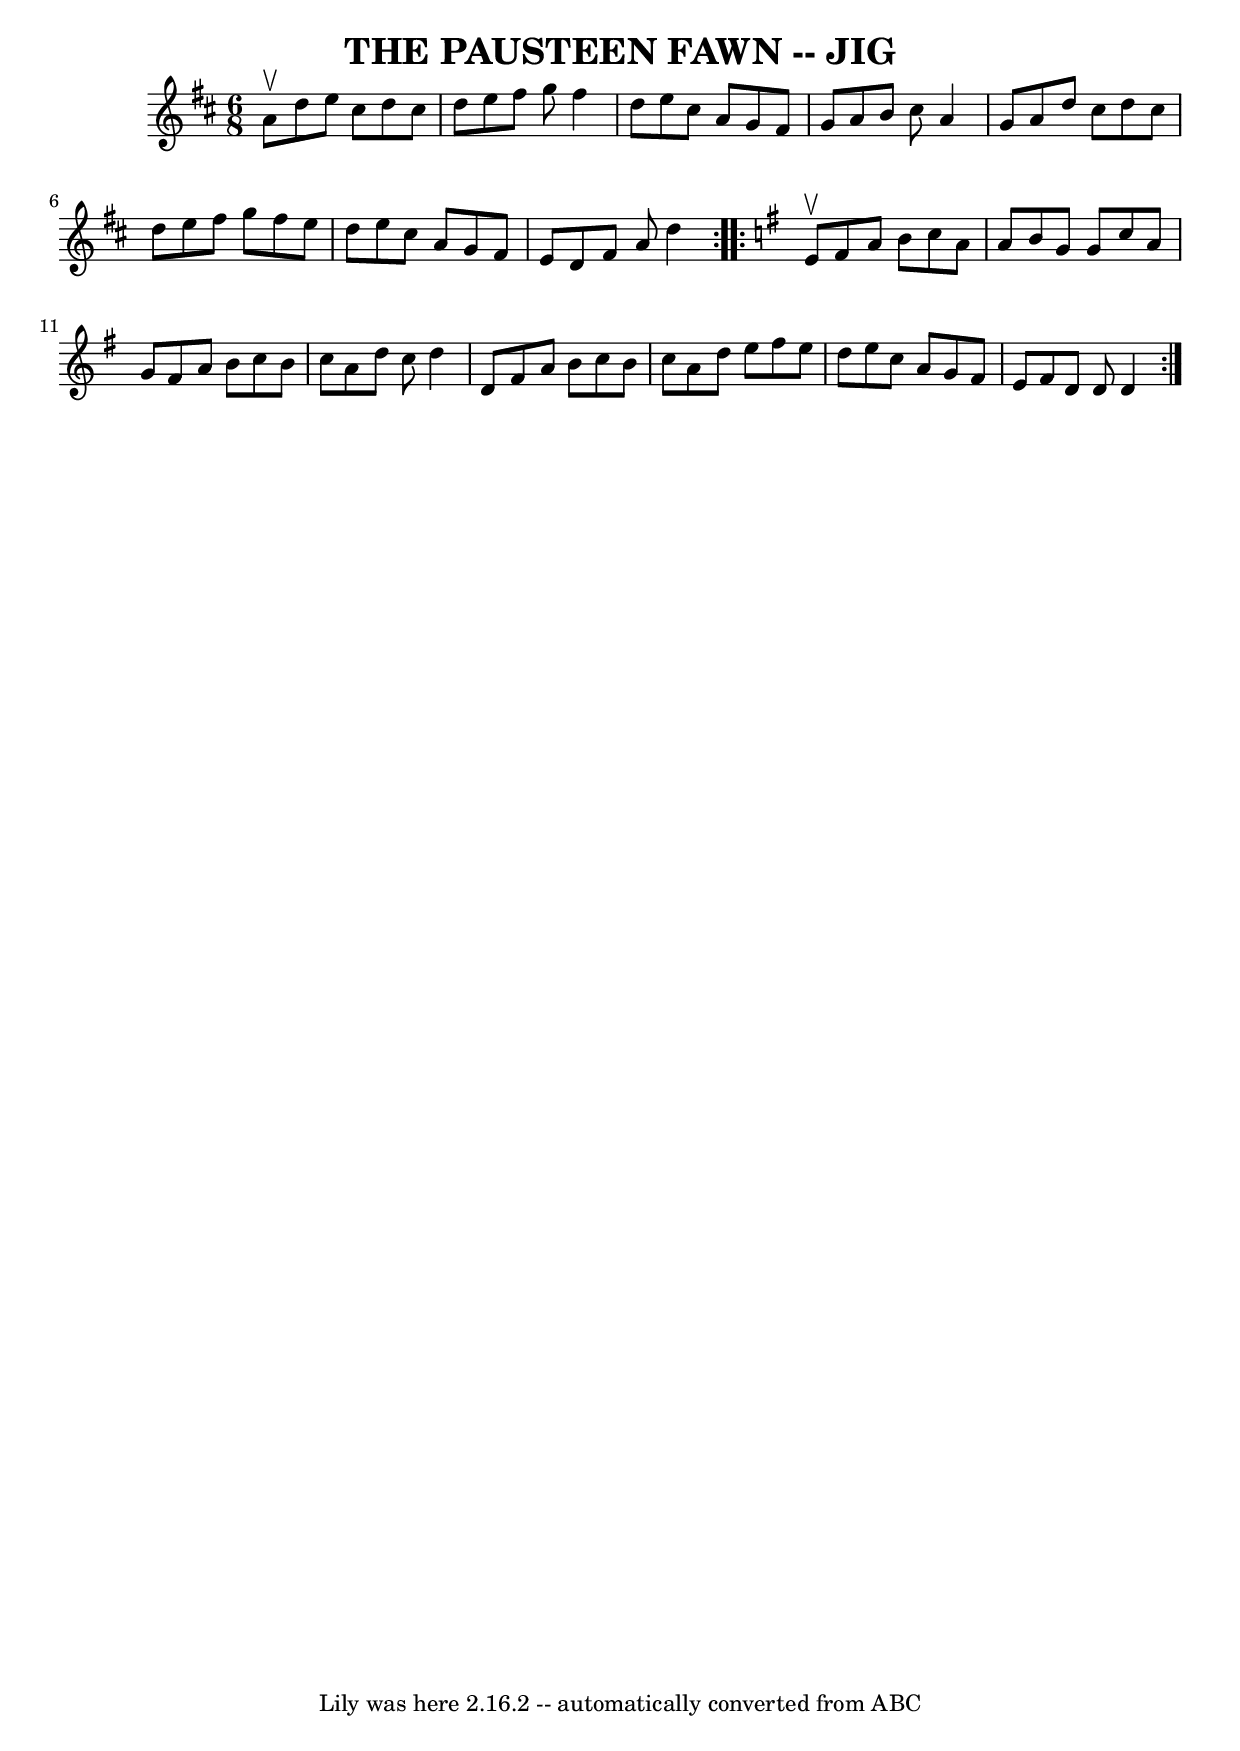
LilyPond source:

\version "2.16.2"
\include "Mammoth.ily"
\header {
  %% book = "Ryan's Mammoth Collection of Fiddle Tunes"
 crossRefNumber = "1"
 footnotes = ""
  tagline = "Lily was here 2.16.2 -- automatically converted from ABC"
  title = "THE PAUSTEEN FAWN -- JIG"

}
voicedefault =  {



  \repeat volta 2 {

    \time 6/8 
    \key d \major a'8^\upbow        |
 d''8 e''8 cs''8 d''8 cs''8 d''8     |
 e''8 fs''8 g''8 fs''4 d''8   |
 e''8 cs''8 a'8 g'8 fs'8 g'8    |
 a'8 b'8 cs''8 a'4 g'8         |
 a'8 d''8 cs''8 d''8 cs''8 d''8     |
 e''8 fs''8 g''8 fs''8 e''8 d''8    |
 e''8 cs''8 a'8 g'8 fs'8 e'8    |
 d'8    
 fs'8 a'8 d''4    
  }   
  \key d \mixolydian
  
  \repeat volta 2 { e'8^\upbow        |
 fs'8 a'8 b'8 c''8 a'8 a'8    |
 b'8 g'8 g'8 c''8 a'8 g'8     |
 fs'8 a'8 b'8 c''8 b'8 c''8     |
 a'8 d''8 c''8 d''4 d'8         |
 fs'8 a'8 b'8 c''8 b'8 c''8    |
 a'8 d''8 e''8 fs''8 e''8 d''8     |
 e''8 c''8 a'8 g'8 fs'8 e'8     |
 fs'8 d'8 d'8 d'4    
  }   

}

\score{
  <<

    \context Staff="default"
    {
      \voicedefault 
      
    }

  >>
  \layout {
    
  }
  \midi {
  }

}
